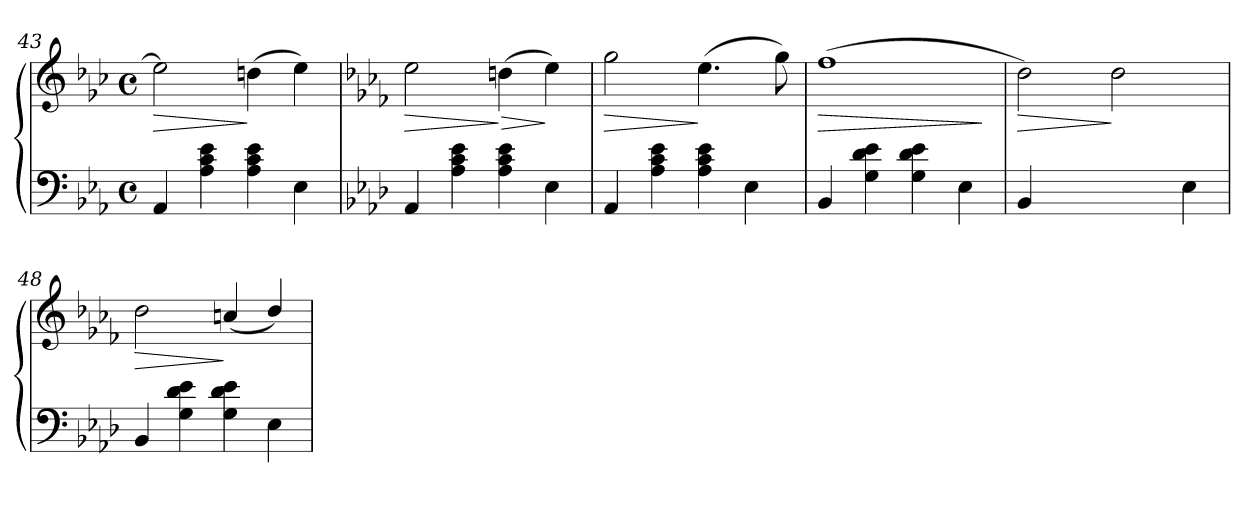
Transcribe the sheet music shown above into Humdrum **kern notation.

**kern	**kern	**dynam
*part1	*part1	*part1
*staff2	*staff1	*staff1/2
*clefF4	*clefG3	*
*k[b-e-a-]	*k[b-e-a-]	*
*M4/4	*M4/4	*
*met(c)	*met(c)	*
=43	=43	=43
!	!	!LO:HP:b
4AA-/	2cc\]	>
4A-\ 4c\ 4e-\	.	.
4A-\ 4c\ 4e-\	(>4bn\	]
4E-\	4cc\)	.
!!LO:LB:g=z
=44	=44	=44
*k[b-e-a-d-]	*k[b-e-a-d-]	*
!	!	!LO:HP:b
4AA-/	2cc\	>
4A-\ 4c\ 4e-\	.	.
!	!	!LO:HP:n=1:b
4A-\ 4c\ 4e-\	(>4bn\	] >
4E-\	4cc\)	]
=45	=45	=45
!	!	!LO:HP:b
!	!	!LO:HP:n=1:b
4AA-/	2ee-\	> >
4A-\ 4c\ 4e-\	.	.
4A-\ 4c\ 4e-\	(>4.cc\	]
4E-\	.	.
.	8ee-\)	]
=46	=46	=46
!	!	!LO:HP:b
4BB-/	(>1dd-	>
4G\ 4d-\ 4e-\	.	.
4G\ 4d-\ 4e-\	.	.
4E-\	.	.
.	.	]
=47	=47	=47
*^	*	*
!	!	!	!LO:HP:b
1ryy	4BB-/	2b-\)	>
.	1ryy	.	.
.	.	2b-\	]
4E-\	.	4ryy	.
*v	*v	*	*
=48	=48	=48
!	!	!LO:HP:b
!	!	!LO:HP:n=1:b
4BB-/	2b-\	> >
4G\ 4d-\ 4e-\	.	.
4G\ 4d-\ 4e-\	(<4an/	]
4E-\	4b-/)	]
=	=	=
*-	*-	*-
